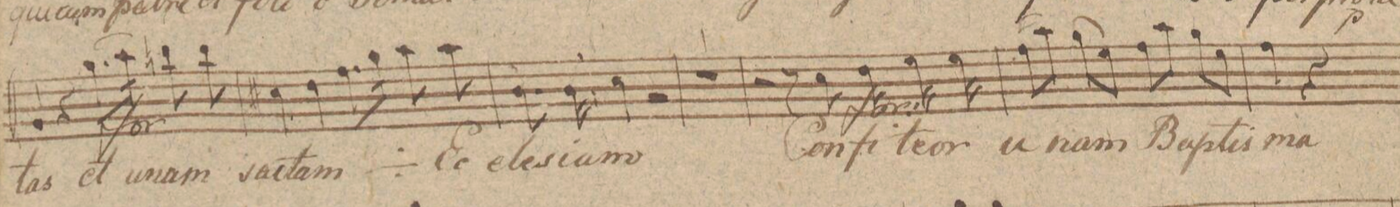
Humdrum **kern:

**kern	**text	**dynam
*I"Baſso.	*	*
*clefF4	*	*
*k[c#g#d#f#]	*	*
*met(c)	*	*
*M4/4	*	*
4BB/	-tas	.
4r	.	.
(8.B\L	et	f
16c#\Jk)	.	.
8dn\	u-	.
8d\	-nam	.
=155	=155	=155
4E#X\	sa[n]-	.
4F#\	-ctam	.
*	*ij	*
8.A\L	sa[n]-	.
16B\Jk	.	.
8c#\	-ctam	.
*	*Xij	*
8c#\	Ec-	.
=156	=156	=156
8.D#\	-cle-	.
16D#\	-si-	.
4E\	-am	.
2rC	.	.
=157	=157	=157
1r	.	.
=158	=158	=158
2r	.	.
8r	.	.
8E\	Con-	.
8F#\	-fi-	f
16G#\	-te-	.
16G#	-or	.
=159	=159	=159
(8A\L	u-	.
8c#\J)	.	.
(8B\L	-nam	.
8G#\J)	.	.
8A\L	Bap-	.
8c#\J	.	.
8B\L	-tis-	.
8G#\J	.	.
=160	=160	=160
4A\	-ma	.
4r	.	.
*-	*-	*-
